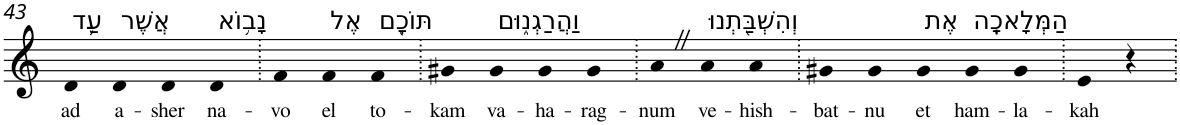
**kern	**text
*part1	*part1
*staff1	*staff1
*I"Piano	*
*I'Pno	*
!!LO:PB:g=z
*clefG2	*
*k[]	*
=43	=43
!LO:TX:a:t=עַ֛ד	!
!	!LO:LY:b
4d	ad
!LO:TX:a:t=אֲשֶׁר	!
!	!LO:LY:b
4d	a-
!	!LO:LY:b
4d	-sher
!LO:TX:a:t=נָב֥וֹא	!
!	!LO:LY:b
4d	na-
=44.	=44.
!	!LO:LY:b
4f	-vo
!LO:TX:a:t=אֶל	!
!	!LO:LY:b
4f	el
!LO:TX:a:t=תּוֹכָ֖ם	!
!	!LO:LY:b
4f	to-
=45.	=45.
!	!LO:LY:b
4g#X	-kam
!LO:TX:a:t=וַהֲרַגְנ֑וּם	!
!	!LO:LY:b
4g#	va-
!	!LO:LY:b
4g#	-ha-
!	!LO:LY:b
4g#	-rag-
=46.	=46.
!	!LO:LY:b
4aZ	-num
!LO:TX:a:t=וְהִשְׁבַּ֖תְנוּ	!
!	!LO:LY:b
4a	ve-
!	!LO:LY:b
4a	-hish-
=47.	=47.
!	!LO:LY:b
4g#X	-bat-
!	!LO:LY:b
4g#	-nu
!LO:TX:a:t=אֶת	!
!	!LO:LY:b
4g#	et
!LO:TX:a:t=הַמְּלָאכָֽה	!
!	!LO:LY:b
4g#	ham-
!	!LO:LY:b
4g#	-la-
=48.	=48.
!	!LO:LY:b
4e	-kah
4r	.
=.	=.
*-	*-
